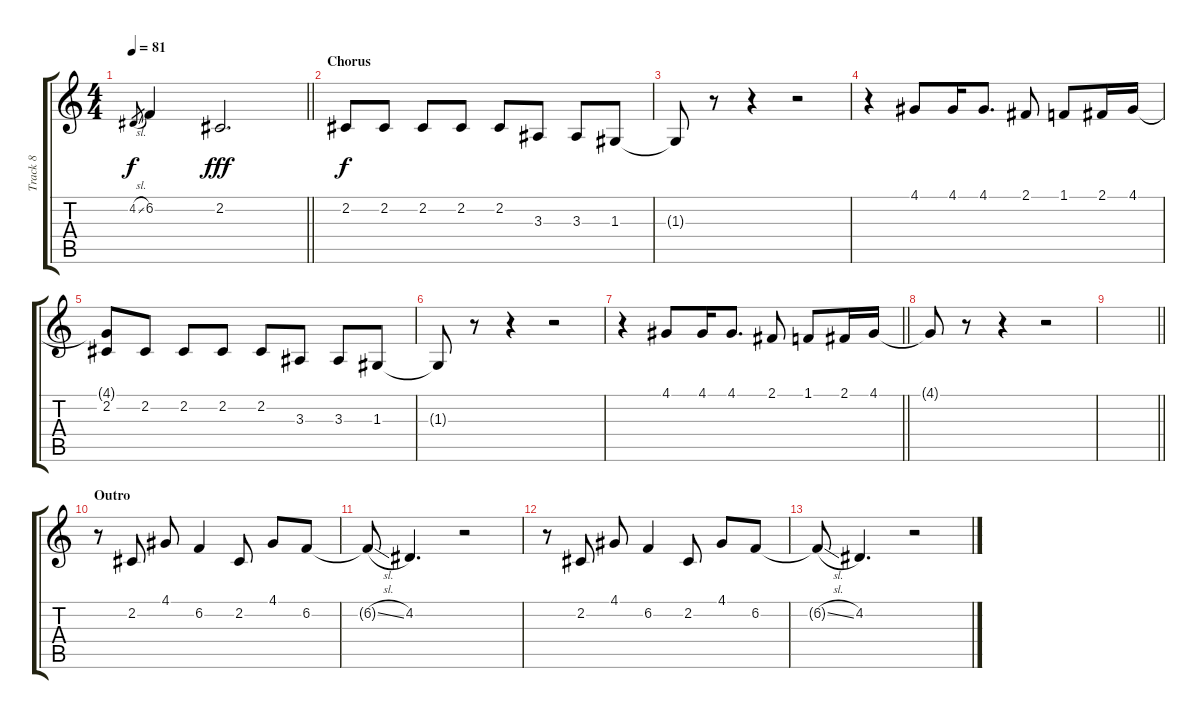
\track ("Track 8" "Track 8") {instrument clarinet}
\staff {score tabs}
\tuning (E4 B3 G3 D3 A2 E2) {hide}
\ts (4 4)
\tempo 81
\clef g2
\barLineRight lightlight
\ks c
4.2{sl}.8{gr dy f} 6.2.4 2.2.2{d dy fff} |
\section ("" "Chorus")
2.2.8{dy f} 2.2.8 2.2.8 2.2.8 2.2.8 3.3.8 3.3.8 1.3.8 |
1.3{t}.8 r.8 r.4 r.2 |
r.4 4.1.8 4.1.16 4.1.8{d} 2.1.8 1.1.8 2.1.16 4.1.16 |
(4.1{t} 2.2).8 2.2.8 2.2.8 2.2.8 2.2.8 3.3.8 3.3.8 1.3.8 |
1.3{t}.8 r.8 r.4 r.2 |
\barLineRight lightlight
r.4 4.1.8 4.1.16 4.1.8{d} 2.1.8 1.1.8 2.1.16 4.1.16 |
4.1{t}.8 r.8 r.4 r.2 |
\barLineRight lightlight
|
\section ("" "Outro")
r.8{volume 15} 2.2.8 4.1.8 6.2.4 2.2.8 4.1.8 6.2.8 |
6.2{sl t}.8 4.2.4{d} r.2 |
r.8 2.2.8 4.1.8 6.2.4 2.2.8 4.1.8 6.2.8 |
6.2{sl t}.8 4.2.4{d} r.2
